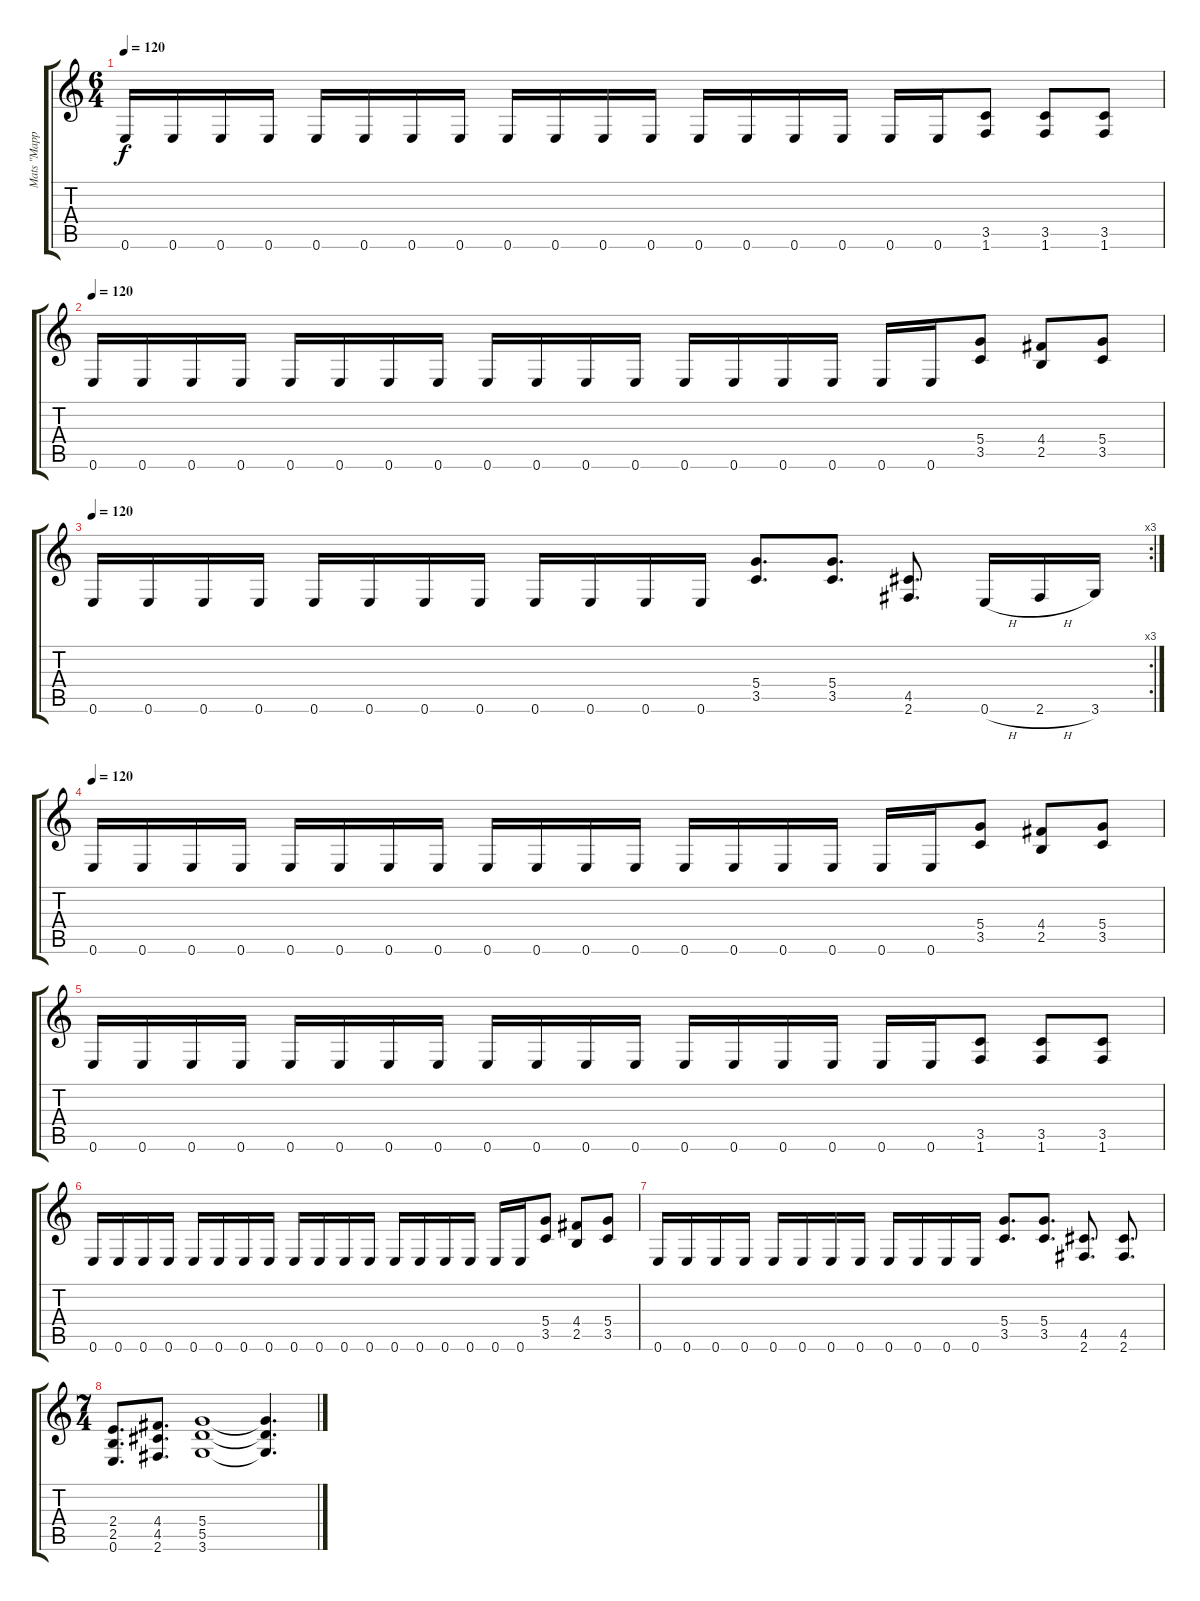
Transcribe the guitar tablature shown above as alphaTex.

\track ("Mats \"Mappe\" Bjorkman" "Mats \"Mapp") {instrument distortionguitar}
\staff {score tabs}
\tuning (E4 B3 G3 D3 A2 E2) {hide}
\ts (6 4)
\tempo 120
\clef g2
\ks c
0.6.16{dy f} 0.6.16 0.6.16 0.6.16 0.6.16 0.6.16 0.6.16 0.6.16 0.6.16 0.6.16 0.6.16 0.6.16 0.6.16 0.6.16 0.6.16 0.6.16 0.6.16 0.6.16 (3.5 1.6).8 (3.5 1.6).8 (3.5 1.6).8 |
\tempo 120
0.6.16 0.6.16 0.6.16 0.6.16 0.6.16 0.6.16 0.6.16 0.6.16 0.6.16 0.6.16 0.6.16 0.6.16 0.6.16 0.6.16 0.6.16 0.6.16 0.6.16 0.6.16 (5.4 3.5).8 (4.4 2.5).8 (5.4 3.5).8 |
\rc 3
\tempo 120
0.6.16 0.6.16 0.6.16 0.6.16 0.6.16 0.6.16 0.6.16 0.6.16 0.6.16 0.6.16 0.6.16 0.6.16 (5.4 3.5).8{d} (5.4 3.5).8{d} (4.5 2.6).8{d} 0.6{h}.16 2.6{h}.16 3.6.16 |
\tempo 120
0.6.16 0.6.16 0.6.16 0.6.16 0.6.16 0.6.16 0.6.16 0.6.16 0.6.16 0.6.16 0.6.16 0.6.16 0.6.16 0.6.16 0.6.16 0.6.16 0.6.16 0.6.16 (5.4 3.5).8 (4.4 2.5).8 (5.4 3.5).8 |
0.6.16 0.6.16 0.6.16 0.6.16 0.6.16 0.6.16 0.6.16 0.6.16 0.6.16 0.6.16 0.6.16 0.6.16 0.6.16 0.6.16 0.6.16 0.6.16 0.6.16 0.6.16 (3.5 1.6).8 (3.5 1.6).8 (3.5 1.6).8 |
0.6.16 0.6.16 0.6.16 0.6.16 0.6.16 0.6.16 0.6.16 0.6.16 0.6.16 0.6.16 0.6.16 0.6.16 0.6.16 0.6.16 0.6.16 0.6.16 0.6.16 0.6.16 (5.4 3.5).8 (4.4 2.5).8 (5.4 3.5).8 |
0.6.16 0.6.16 0.6.16 0.6.16 0.6.16 0.6.16 0.6.16 0.6.16 0.6.16 0.6.16 0.6.16 0.6.16 (5.4 3.5).8{d} (5.4 3.5).8{d} (4.5 2.6).8{d} (4.5 2.6).8{d} |
\ts (7 4)
(2.4 2.5 0.6).8{d} (4.4 4.5 2.6).8{d} (5.4 5.5 3.6).1 (5.4{t} 5.5{t} 3.6{t}).4{d}
